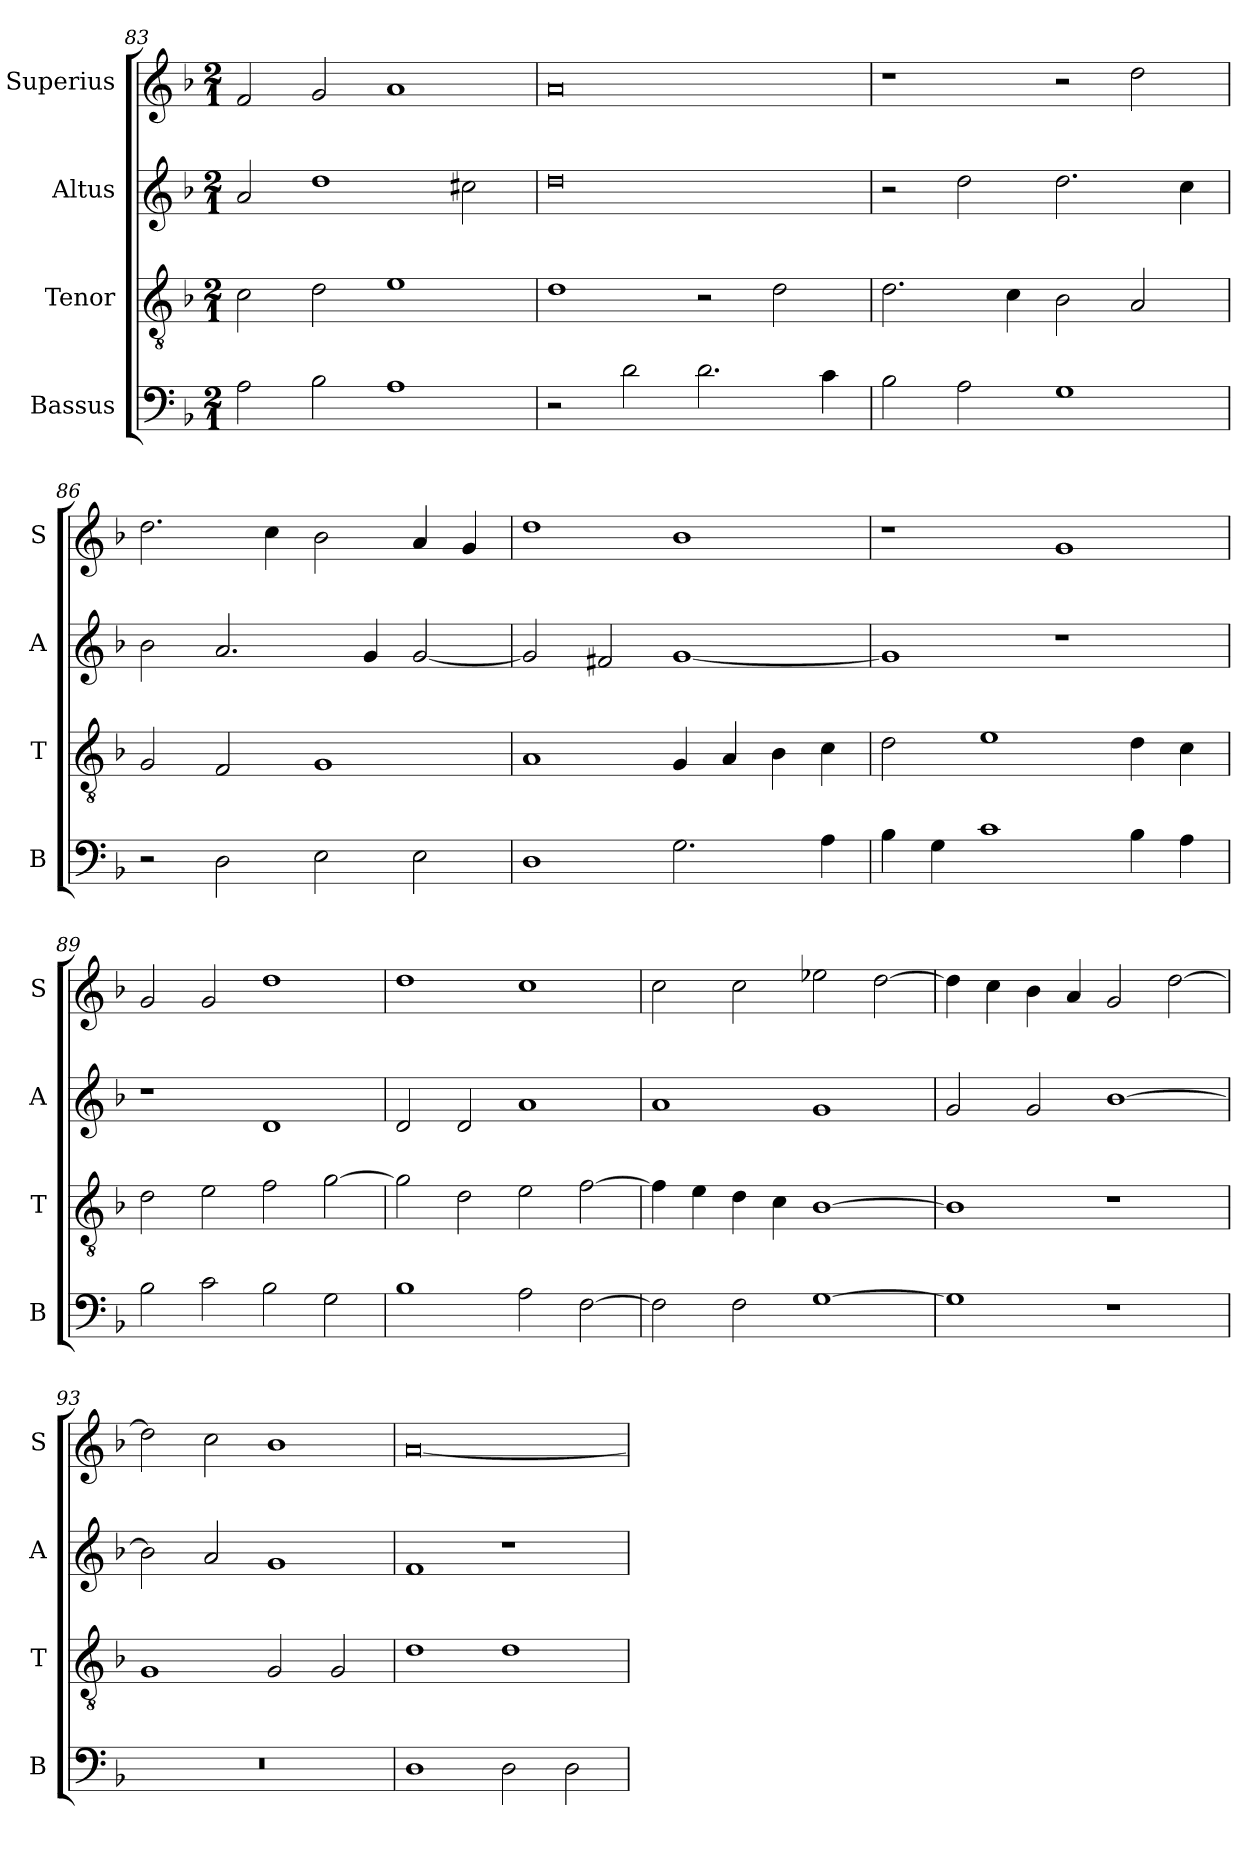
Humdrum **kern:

**kern	**kern	**kern	**kern
*part4	*part3	*part2	*part1
*staff4	*staff3	*staff2	*staff1
*I"Bassus	*I"Tenor	*I"Altus	*I"Superius
*I'B	*I'T	*I'A	*I'S
*clefF4	*clefGv2	*clefG2	*clefG2
*k[b-]	*k[b-]	*k[b-]	*k[b-]
*F:	*F:	*F:	*F:
*M2/1	*M2/1	*M2/1	*M2/1
=83	=83	=83	=83
2A	2c	2a	2f
2B-	2d	1dd	2g
1A	1e	.	1a
.	.	2cc#X	.
=84	=84	=84	=84
2r	1d	0dd	0a
2d	.	.	.
2.d	2r	.	.
.	2d	.	.
4c	.	.	.
=85	=85	=85	=85
2B-	2.d	2r	1r
2A	.	2dd	.
.	4c	.	.
1G	2B-	2.dd	2r
.	2A	.	2dd
.	.	4cc	.
=86	=86	=86	=86
2r	2G	2b-	2.dd
2D	2F	2.a	.
.	.	.	4cc
2E	1G	.	2b-
.	.	4g	.
2E	.	[2g	4a
.	.	.	4g
=87	=87	=87	=87
1D	1A	2g]	1dd
.	.	2f#X	.
2.G	4G	[1g	1b-
.	4A	.	.
.	4B-	.	.
4A	4c	.	.
=88	=88	=88	=88
4B-	2d	1g]	1r
4G	.	.	.
1c	1e	.	.
.	.	1r	1g
4B-	4d	.	.
4A	4c	.	.
=89	=89	=89	=89
2B-	2d	1r	2g
2c	2e	.	2g
2B-	2f	1d	1dd
2G	[2g	.	.
=90	=90	=90	=90
1B-	2g]	2d	1dd
.	2d	2d	.
2A	2e	1a	1cc
[2F	[2f	.	.
=91	=91	=91	=91
2F]	4f]	1a	2cc
.	4e	.	.
2F	4d	.	2cc
.	4c	.	.
[1G	[1B-	1g	2ee-X
.	.	.	[2dd
=92	=92	=92	=92
1G]	1B-]	2g	4dd]
.	.	.	4cc
.	.	2g	4b-
.	.	.	4a
1r	1r	[1b-	2g
.	.	.	[2dd
=93	=93	=93	=93
0r	1G	2b-]	2dd]
.	.	2a	2cc
.	2G	1g	1b-
.	2G	.	.
=94	=94	=94	=94
1D	1d	1f	[0a
2D	1d	1r	.
2D	.	.	.
=	=	=	=
*-	*-	*-	*-
